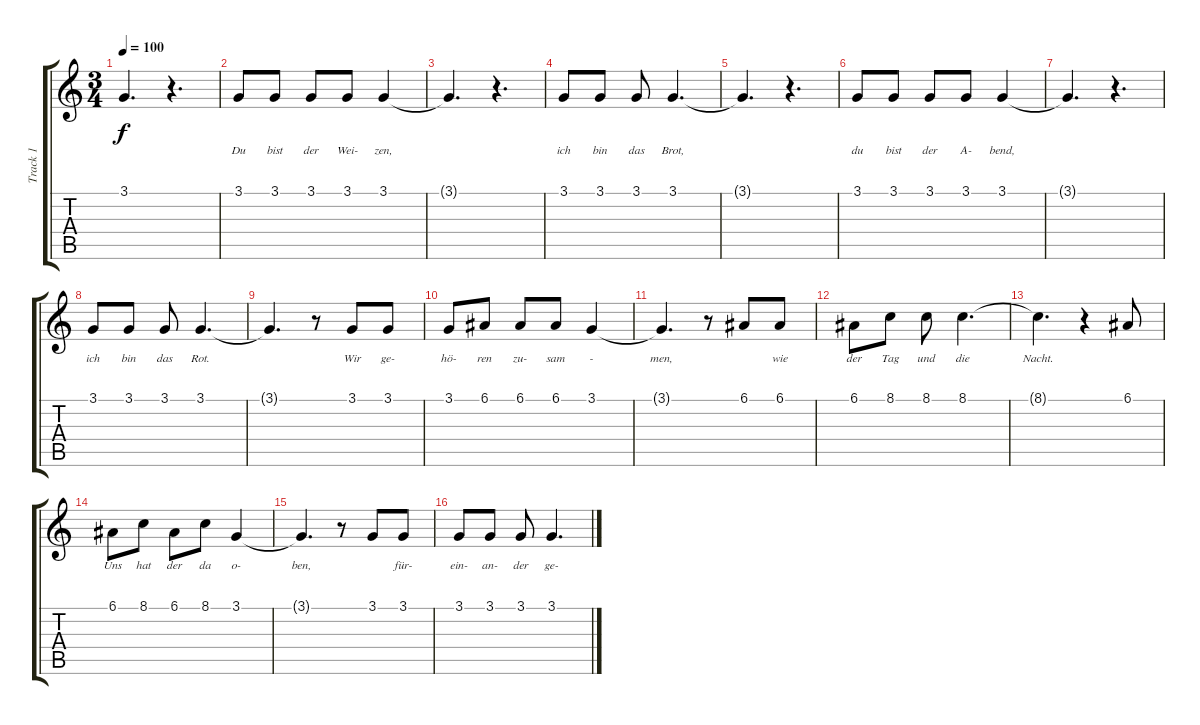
\track ("Track 1" "Track 1") {instrument viola}
\staff {score tabs}
\tuning (E4 B3 G3 D3 A2 E2) {hide}
\ts (3 4)
\tempo 100
\clef g2
\ks c
3.1{t}.4{d lyrics (0 "") lyrics (1 "") lyrics (2 "") lyrics (3 "") lyrics (4 "") dy f} r.4{d} |
3.1.8{lyrics (0 "Du") lyrics (1 "") lyrics (2 "") lyrics (3 "") lyrics (4 "")} 3.1.8{lyrics (0 "bist") lyrics (1 "") lyrics (2 "") lyrics (3 "") lyrics (4 "")} 3.1.8{lyrics (0 "der") lyrics (1 "") lyrics (2 "") lyrics (3 "") lyrics (4 "")} 3.1.8{lyrics (0 "Wei-") lyrics (1 "") lyrics (2 "") lyrics (3 "") lyrics (4 "")} 3.1.4{lyrics (0 "zen,") lyrics (1 "") lyrics (2 "") lyrics (3 "") lyrics (4 "")} |
3.1{t}.4{d lyrics (0 "") lyrics (1 "") lyrics (2 "") lyrics (3 "") lyrics (4 "")} r.4{d} |
3.1.8{lyrics (0 "ich") lyrics (1 "") lyrics (2 "") lyrics (3 "") lyrics (4 "")} 3.1.8{lyrics (0 "bin") lyrics (1 "") lyrics (2 "") lyrics (3 "") lyrics (4 "")} 3.1.8{lyrics (0 "das") lyrics (1 "") lyrics (2 "") lyrics (3 "") lyrics (4 "")} 3.1.4{d lyrics (0 "Brot,") lyrics (1 "") lyrics (2 "") lyrics (3 "") lyrics (4 "")} |
3.1{t}.4{d lyrics (0 "") lyrics (1 "") lyrics (2 "") lyrics (3 "") lyrics (4 "")} r.4{d} |
3.1.8{lyrics (0 "du") lyrics (1 "") lyrics (2 "") lyrics (3 "") lyrics (4 "")} 3.1.8{lyrics (0 "bist") lyrics (1 "") lyrics (2 "") lyrics (3 "") lyrics (4 "")} 3.1.8{lyrics (0 "der") lyrics (1 "") lyrics (2 "") lyrics (3 "") lyrics (4 "")} 3.1.8{lyrics (0 "A-") lyrics (1 "") lyrics (2 "") lyrics (3 "") lyrics (4 "")} 3.1.4{lyrics (0 "bend,") lyrics (1 "") lyrics (2 "") lyrics (3 "") lyrics (4 "")} |
3.1{t}.4{d lyrics (0 "") lyrics (1 "") lyrics (2 "") lyrics (3 "") lyrics (4 "")} r.4{d} |
3.1.8{lyrics (0 "ich") lyrics (1 "") lyrics (2 "") lyrics (3 "") lyrics (4 "")} 3.1.8{lyrics (0 "bin") lyrics (1 "") lyrics (2 "") lyrics (3 "") lyrics (4 "")} 3.1.8{lyrics (0 "das") lyrics (1 "") lyrics (2 "") lyrics (3 "") lyrics (4 "")} 3.1.4{d lyrics (0 "Rot.") lyrics (1 "") lyrics (2 "") lyrics (3 "") lyrics (4 "")} |
3.1{t}.4{d lyrics (0 "") lyrics (1 "") lyrics (2 "") lyrics (3 "") lyrics (4 "")} r.8 3.1.8{lyrics (0 "Wir") lyrics (1 "") lyrics (2 "") lyrics (3 "") lyrics (4 "")} 3.1.8{lyrics (0 "ge-") lyrics (1 "") lyrics (2 "") lyrics (3 "") lyrics (4 "")} |
3.1.8{lyrics (0 "hö-") lyrics (1 "") lyrics (2 "") lyrics (3 "") lyrics (4 "")} 6.1.8{lyrics (0 "ren") lyrics (1 "") lyrics (2 "") lyrics (3 "") lyrics (4 "")} 6.1.8{lyrics (0 "zu-") lyrics (1 "") lyrics (2 "") lyrics (3 "") lyrics (4 "")} 6.1.8{lyrics (0 "sam") lyrics (1 "") lyrics (2 "") lyrics (3 "") lyrics (4 "")} 3.1.4{lyrics (0 "-") lyrics (1 "") lyrics (2 "") lyrics (3 "") lyrics (4 "")} |
3.1{t}.4{d lyrics (0 "men,") lyrics (1 "") lyrics (2 "") lyrics (3 "") lyrics (4 "")} r.8 6.1.8{lyrics (0 "") lyrics (1 "") lyrics (2 "") lyrics (3 "") lyrics (4 "")} 6.1.8{lyrics (0 "wie") lyrics (1 "") lyrics (2 "") lyrics (3 "") lyrics (4 "")} |
6.1.8{lyrics (0 "der") lyrics (1 "") lyrics (2 "") lyrics (3 "") lyrics (4 "")} 8.1.8{lyrics (0 "Tag") lyrics (1 "") lyrics (2 "") lyrics (3 "") lyrics (4 "")} 8.1.8{lyrics (0 "und") lyrics (1 "") lyrics (2 "") lyrics (3 "") lyrics (4 "")} 8.1.4{d lyrics (0 "die") lyrics (1 "") lyrics (2 "") lyrics (3 "") lyrics (4 "")} |
8.1{t}.4{d lyrics (0 "Nacht.") lyrics (1 "") lyrics (2 "") lyrics (3 "") lyrics (4 "")} r.4 6.1.8{lyrics (0 "") lyrics (1 "") lyrics (2 "") lyrics (3 "") lyrics (4 "")} |
6.1.8{lyrics (0 "Uns") lyrics (1 "") lyrics (2 "") lyrics (3 "") lyrics (4 "")} 8.1.8{lyrics (0 "hat") lyrics (1 "") lyrics (2 "") lyrics (3 "") lyrics (4 "")} 6.1.8{lyrics (0 "der") lyrics (1 "") lyrics (2 "") lyrics (3 "") lyrics (4 "")} 8.1.8{lyrics (0 "da") lyrics (1 "") lyrics (2 "") lyrics (3 "") lyrics (4 "")} 3.1.4{lyrics (0 "o-") lyrics (1 "") lyrics (2 "") lyrics (3 "") lyrics (4 "")} |
3.1{t}.4{d lyrics (0 "ben,") lyrics (1 "") lyrics (2 "") lyrics (3 "") lyrics (4 "")} r.8 3.1.8{lyrics (0 "") lyrics (1 "") lyrics (2 "") lyrics (3 "") lyrics (4 "")} 3.1.8{lyrics (0 "für-") lyrics (1 "") lyrics (2 "") lyrics (3 "") lyrics (4 "")} |
3.1.8{lyrics (0 "ein-") lyrics (1 "") lyrics (2 "") lyrics (3 "") lyrics (4 "")} 3.1.8{lyrics (0 "an-") lyrics (1 "") lyrics (2 "") lyrics (3 "") lyrics (4 "")} 3.1.8{lyrics (0 "der") lyrics (1 "") lyrics (2 "") lyrics (3 "") lyrics (4 "")} 3.1.4{d lyrics (0 "ge-") lyrics (1 "") lyrics (2 "") lyrics (3 "") lyrics (4 "")}
